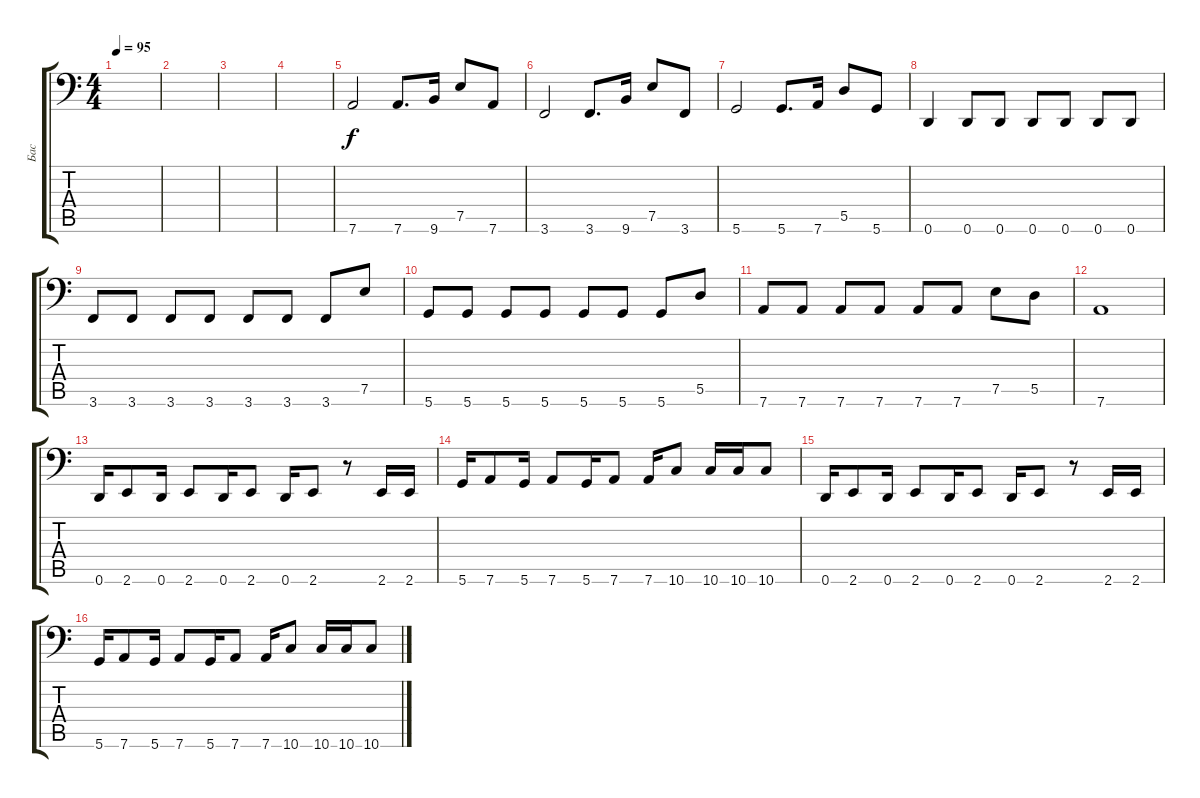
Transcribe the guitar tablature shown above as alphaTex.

\track ("Бас" "Бас") {instrument electricbasspick}
\staff {score tabs}
\tuning (E3 B2 G2 D2 A1 D1) {hide}
\ts (4 4)
\tempo 95
\clef f4
\ks c
|
|
|
|
7.6.2 7.6.8{d} 9.6.16 7.5.8 7.6.8 |
3.6.2 3.6.8{d} 9.6.16 7.5.8 3.6.8 |
5.6.2 5.6.8{d} 7.6.16 5.5.8 5.6.8 |
0.6.4 0.6.8 0.6.8 0.6.8 0.6.8 0.6.8 0.6.8 |
3.6.8 3.6.8 3.6.8 3.6.8 3.6.8 3.6.8 3.6.8 7.5.8 |
5.6.8 5.6.8 5.6.8 5.6.8 5.6.8 5.6.8 5.6.8 5.5.8 |
7.6.8 7.6.8 7.6.8 7.6.8 7.6.8 7.6.8 7.5.8 5.5.8 |
7.6.1 |
0.6.16 2.6.8 0.6.16 2.6.8 0.6.16 2.6.8 0.6.16 2.6.8 r.8 2.6.16 2.6.16 |
5.6.16 7.6.8 5.6.16 7.6.8 5.6.16 7.6.8 7.6.16 10.6.8 10.6.16 10.6.16 10.6.8 |
0.6.16 2.6.8 0.6.16 2.6.8 0.6.16 2.6.8 0.6.16 2.6.8 r.8 2.6.16 2.6.16 |
5.6.16 7.6.8 5.6.16 7.6.8 5.6.16 7.6.8 7.6.16 10.6.8 10.6.16 10.6.16 10.6.8
